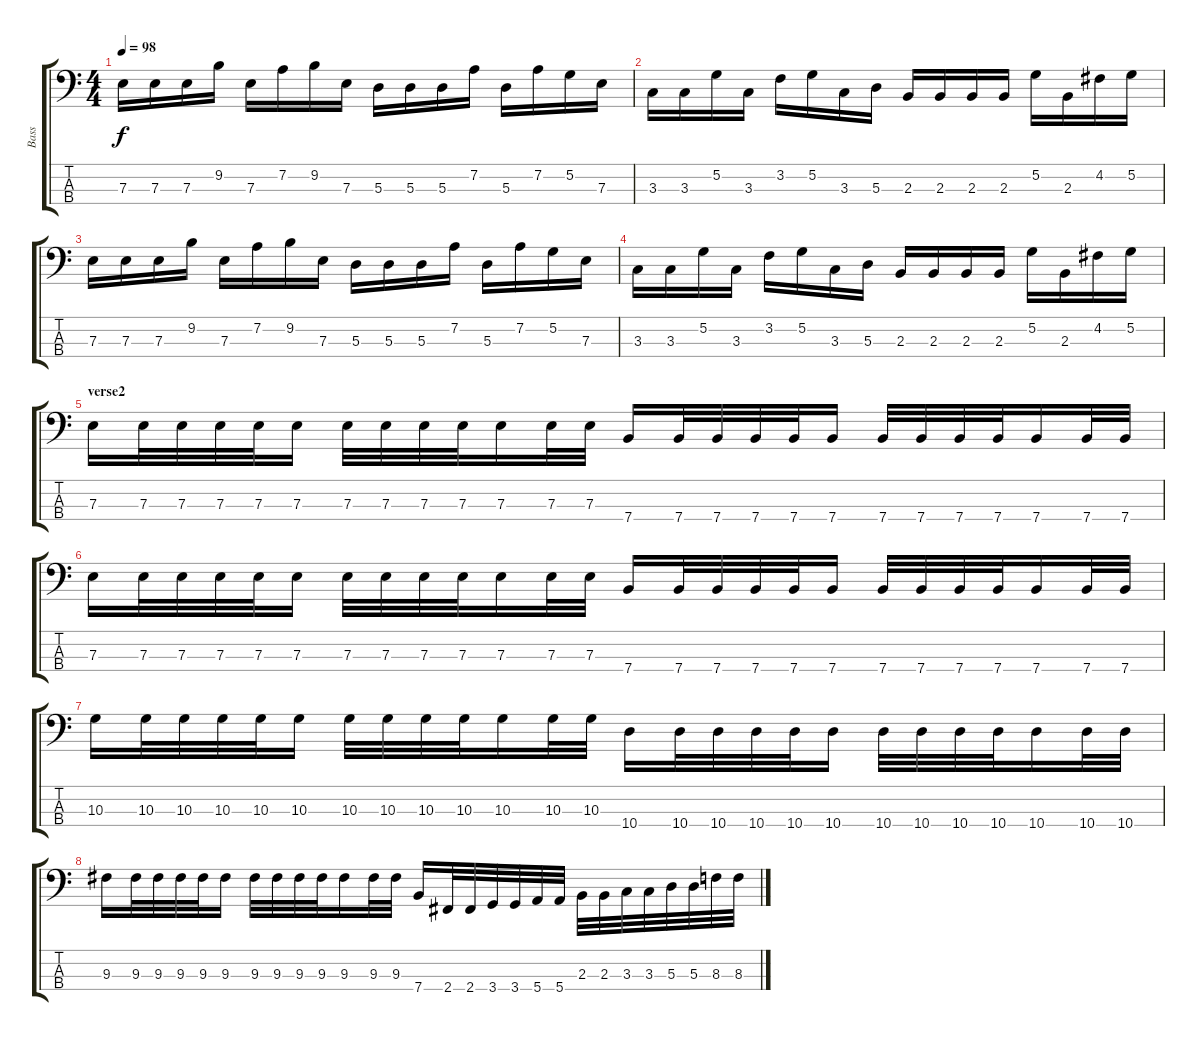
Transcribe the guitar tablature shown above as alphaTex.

\track ("Bass " "Bass ") {instrument electricbassfinger}
\staff {score tabs}
\tuning (G2 D2 A1 E1) {hide}
\ts (4 4)
\tempo 98
\clef f4
\ks c
7.3.16{dy f} 7.3.16 7.3.16 9.2.16 7.3.16 7.2.16 9.2.16 7.3.16 5.3.16 5.3.16 5.3.16 7.2.16 5.3.16 7.2.16 5.2.16 7.3.16 |
3.3.16 3.3.16 5.2.16 3.3.16 3.2.16 5.2.16 3.3.16 5.3.16 2.3.16 2.3.16 2.3.16 2.3.16 5.2.16 2.3.16 4.2.16 5.2.16 |
7.3.16 7.3.16 7.3.16 9.2.16 7.3.16 7.2.16 9.2.16 7.3.16 5.3.16 5.3.16 5.3.16 7.2.16 5.3.16 7.2.16 5.2.16 7.3.16 |
3.3.16 3.3.16 5.2.16 3.3.16 3.2.16 5.2.16 3.3.16 5.3.16 2.3.16 2.3.16 2.3.16 2.3.16 5.2.16 2.3.16 4.2.16 5.2.16 |
\section ("" "verse2")
7.3.16 7.3.32 7.3.32 7.3.32 7.3.32 7.3.16 7.3.32 7.3.32 7.3.32 7.3.32 7.3.16 7.3.32 7.3.32 7.4.16 7.4.32 7.4.32 7.4.32 7.4.32 7.4.16 7.4.32 7.4.32 7.4.32 7.4.32 7.4.16 7.4.32 7.4.32 |
7.3.16 7.3.32 7.3.32 7.3.32 7.3.32 7.3.16 7.3.32 7.3.32 7.3.32 7.3.32 7.3.16 7.3.32 7.3.32 7.4.16 7.4.32 7.4.32 7.4.32 7.4.32 7.4.16 7.4.32 7.4.32 7.4.32 7.4.32 7.4.16 7.4.32 7.4.32 |
10.3.16 10.3.32 10.3.32 10.3.32 10.3.32 10.3.16 10.3.32 10.3.32 10.3.32 10.3.32 10.3.16 10.3.32 10.3.32 10.4.16 10.4.32 10.4.32 10.4.32 10.4.32 10.4.16 10.4.32 10.4.32 10.4.32 10.4.32 10.4.16 10.4.32 10.4.32 |
9.3.16 9.3.32 9.3.32 9.3.32 9.3.32 9.3.16 9.3.32 9.3.32 9.3.32 9.3.32 9.3.16 9.3.32 9.3.32 7.4.16 2.4.32 2.4.32 3.4.32 3.4.32 5.4.32 5.4.32 2.3.32 2.3.32 3.3.32 3.3.32 5.3.32 5.3.32 8.3.32 8.3.32
